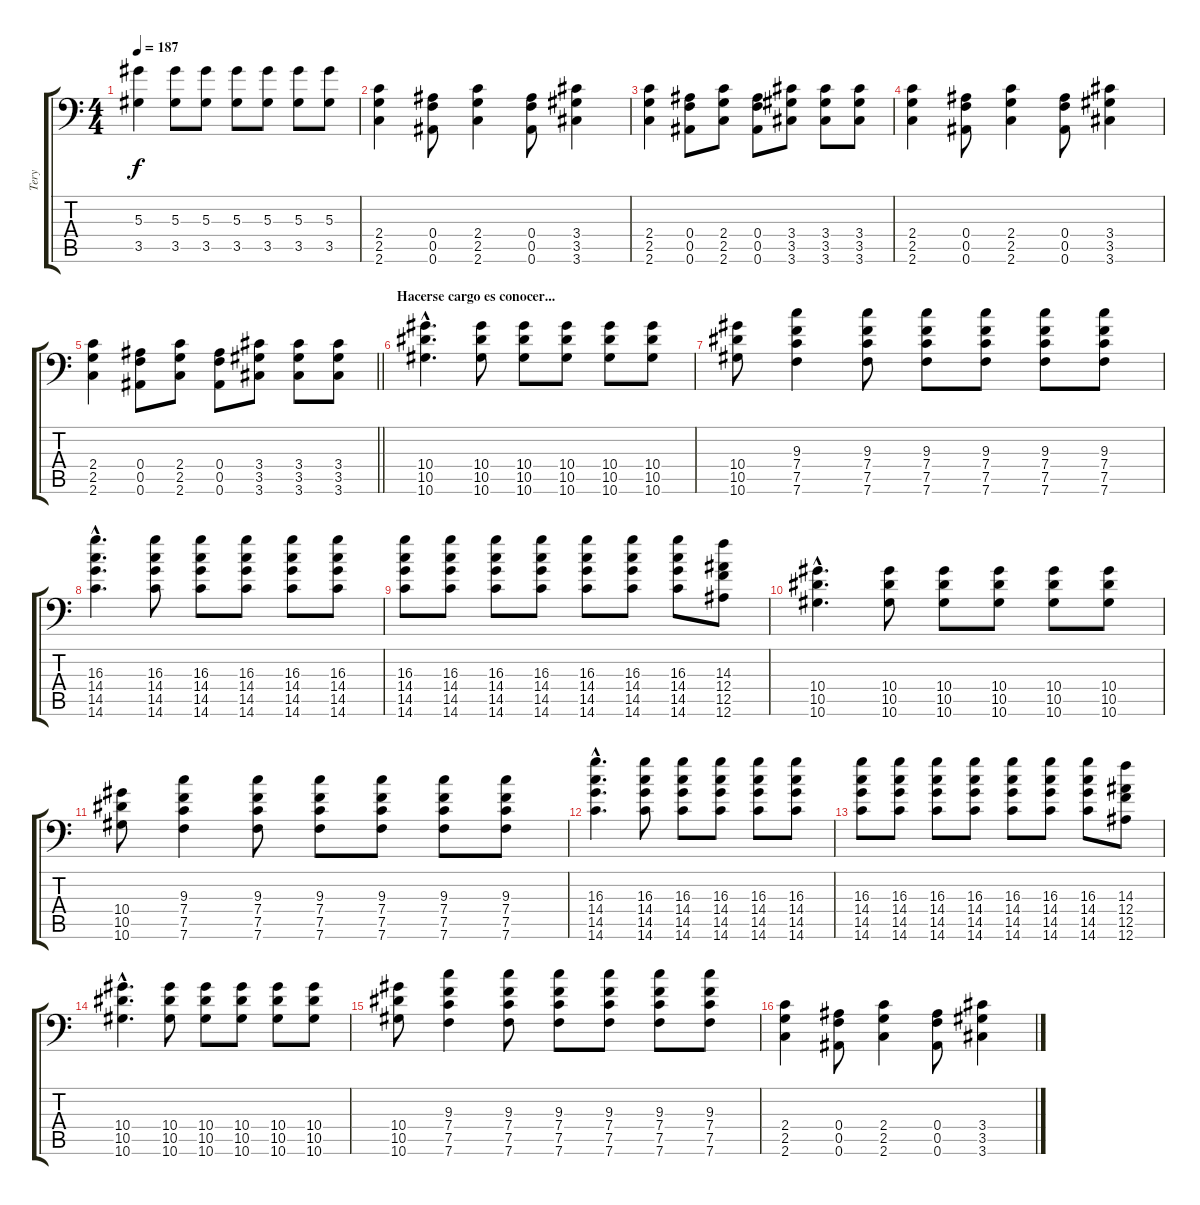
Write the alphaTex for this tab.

\track ("Tery" "Tery") {instrument distortionguitar}
\staff {score tabs}
\tuning (C4 G3 Eb3 Bb2 F2 Bb1) {hide}
\ts (4 4)
\tempo 187
\clef f4
\ks c
(5.3 3.5).4{dy f} (5.3 3.5).8 (5.3 3.5).8 (5.3 3.5).8 (5.3 3.5).8 (5.3 3.5).8 (5.3 3.5).8 |
(2.4 2.5 2.6).4 (0.4 0.5 0.6).8 (2.4 2.5 2.6).4 (0.4 0.5 0.6).8 (3.4 3.5 3.6).4 |
(2.4 2.5 2.6).4 (0.4 0.5 0.6).8 (2.4 2.5 2.6).8 (0.4 0.5 0.6).8 (3.4 3.5 3.6).8 (3.4 3.5 3.6).8 (3.4 3.5 3.6).8 |
(2.4 2.5 2.6).4 (0.4 0.5 0.6).8 (2.4 2.5 2.6).4 (0.4 0.5 0.6).8 (3.4 3.5 3.6).4 |
\barLineRight lightlight
(2.4 2.5 2.6).4 (0.4 0.5 0.6).8 (2.4 2.5 2.6).8 (0.4 0.5 0.6).8 (3.4 3.5 3.6).8 (3.4 3.5 3.6).8 (3.4 3.5 3.6).8 |
\section ("" "Hacerse cargo es conocer...")
(10.4{hac} 10.5{hac} 10.6{hac}).4{d} (10.4 10.5 10.6).8 (10.4 10.5 10.6).8 (10.4 10.5 10.6).8 (10.4 10.5 10.6).8 (10.4 10.5 10.6).8 |
(10.4 10.5 10.6).8 (9.3 7.4 7.5 7.6).4 (9.3 7.4 7.5 7.6).8 (9.3 7.4 7.5 7.6).8 (9.3 7.4 7.5 7.6).8 (9.3 7.4 7.5 7.6).8 (9.3 7.4 7.5 7.6).8 |
(16.3{hac} 14.4{hac} 14.5{hac} 14.6{hac}).4{d} (16.3 14.4 14.5 14.6).8 (16.3 14.4 14.5 14.6).8 (16.3 14.4 14.5 14.6).8 (16.3 14.4 14.5 14.6).8 (16.3 14.4 14.5 14.6).8 |
(16.3 14.4 14.5 14.6).8 (16.3 14.4 14.5 14.6).8 (16.3 14.4 14.5 14.6).8 (16.3 14.4 14.5 14.6).8 (16.3 14.4 14.5 14.6).8 (16.3 14.4 14.5 14.6).8 (16.3 14.4 14.5 14.6).8 (14.3 12.4 12.5 12.6).8 |
(10.4{hac} 10.5{hac} 10.6{hac}).4{d} (10.4 10.5 10.6).8 (10.4 10.5 10.6).8 (10.4 10.5 10.6).8 (10.4 10.5 10.6).8 (10.4 10.5 10.6).8 |
(10.4 10.5 10.6).8 (9.3 7.4 7.5 7.6).4 (9.3 7.4 7.5 7.6).8 (9.3 7.4 7.5 7.6).8 (9.3 7.4 7.5 7.6).8 (9.3 7.4 7.5 7.6).8 (9.3 7.4 7.5 7.6).8 |
(16.3{hac} 14.4{hac} 14.5{hac} 14.6{hac}).4{d} (16.3 14.4 14.5 14.6).8 (16.3 14.4 14.5 14.6).8 (16.3 14.4 14.5 14.6).8 (16.3 14.4 14.5 14.6).8 (16.3 14.4 14.5 14.6).8 |
(16.3 14.4 14.5 14.6).8 (16.3 14.4 14.5 14.6).8 (16.3 14.4 14.5 14.6).8 (16.3 14.4 14.5 14.6).8 (16.3 14.4 14.5 14.6).8 (16.3 14.4 14.5 14.6).8 (16.3 14.4 14.5 14.6).8 (14.3 12.4 12.5 12.6).8 |
(10.4{hac} 10.5{hac} 10.6{hac}).4{d} (10.4 10.5 10.6).8 (10.4 10.5 10.6).8 (10.4 10.5 10.6).8 (10.4 10.5 10.6).8 (10.4 10.5 10.6).8 |
(10.4 10.5 10.6).8 (9.3 7.4 7.5 7.6).4 (9.3 7.4 7.5 7.6).8 (9.3 7.4 7.5 7.6).8 (9.3 7.4 7.5 7.6).8 (9.3 7.4 7.5 7.6).8 (9.3 7.4 7.5 7.6).8 |
(2.4 2.5 2.6).4 (0.4 0.5 0.6).8 (2.4 2.5 2.6).4 (0.4 0.5 0.6).8 (3.4 3.5 3.6).4
